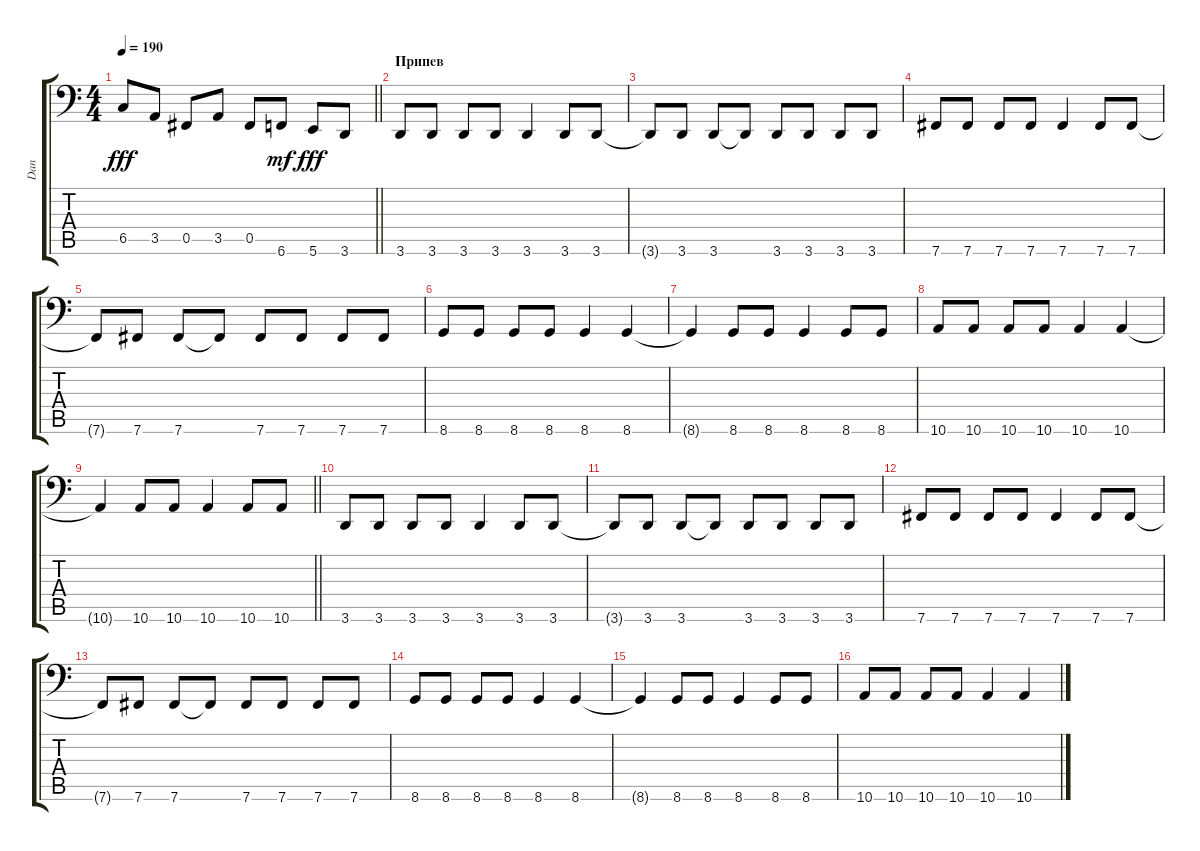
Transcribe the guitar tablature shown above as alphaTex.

\track ("Dan" "Dan") {instrument electricbassfinger}
\staff {score tabs}
\tuning (Db3 Ab2 E2 B1 Gb1 B0) {hide}
\ts (4 4)
\tempo 190
\clef f4
\barLineRight lightlight
\ks c
6.5.8{dy fff} 3.5.8 0.5.8 3.5.8 0.5.8 6.6.8{dy mf} 5.6.8{dy fff} 3.6.8 |
\section ("" "Припев")
3.6.8 3.6.8 3.6.8 3.6.8 3.6.4 3.6.8 3.6.8 |
3.6{t}.8 3.6.8 3.6.8 3.6{t}.8 3.6.8 3.6.8 3.6.8 3.6.8 |
7.6.8 7.6.8 7.6.8 7.6.8 7.6.4 7.6.8 7.6.8 |
7.6{t}.8 7.6.8 7.6.8 7.6{t}.8 7.6.8 7.6.8 7.6.8 7.6.8 |
8.6.8 8.6.8 8.6.8 8.6.8 8.6.4 8.6.4 |
8.6{t}.4 8.6.8 8.6.8 8.6.4 8.6.8 8.6.8 |
10.6.8 10.6.8 10.6.8 10.6.8 10.6.4 10.6.4 |
\barLineRight lightlight
10.6{t}.4 10.6.8 10.6.8 10.6.4 10.6.8 10.6.8 |
3.6.8 3.6.8 3.6.8 3.6.8 3.6.4 3.6.8 3.6.8 |
3.6{t}.8 3.6.8 3.6.8 3.6{t}.8 3.6.8 3.6.8 3.6.8 3.6.8 |
7.6.8 7.6.8 7.6.8 7.6.8 7.6.4 7.6.8 7.6.8 |
7.6{t}.8 7.6.8 7.6.8 7.6{t}.8 7.6.8 7.6.8 7.6.8 7.6.8 |
8.6.8 8.6.8 8.6.8 8.6.8 8.6.4 8.6.4 |
8.6{t}.4 8.6.8 8.6.8 8.6.4 8.6.8 8.6.8 |
10.6.8 10.6.8 10.6.8 10.6.8 10.6.4 10.6.4
